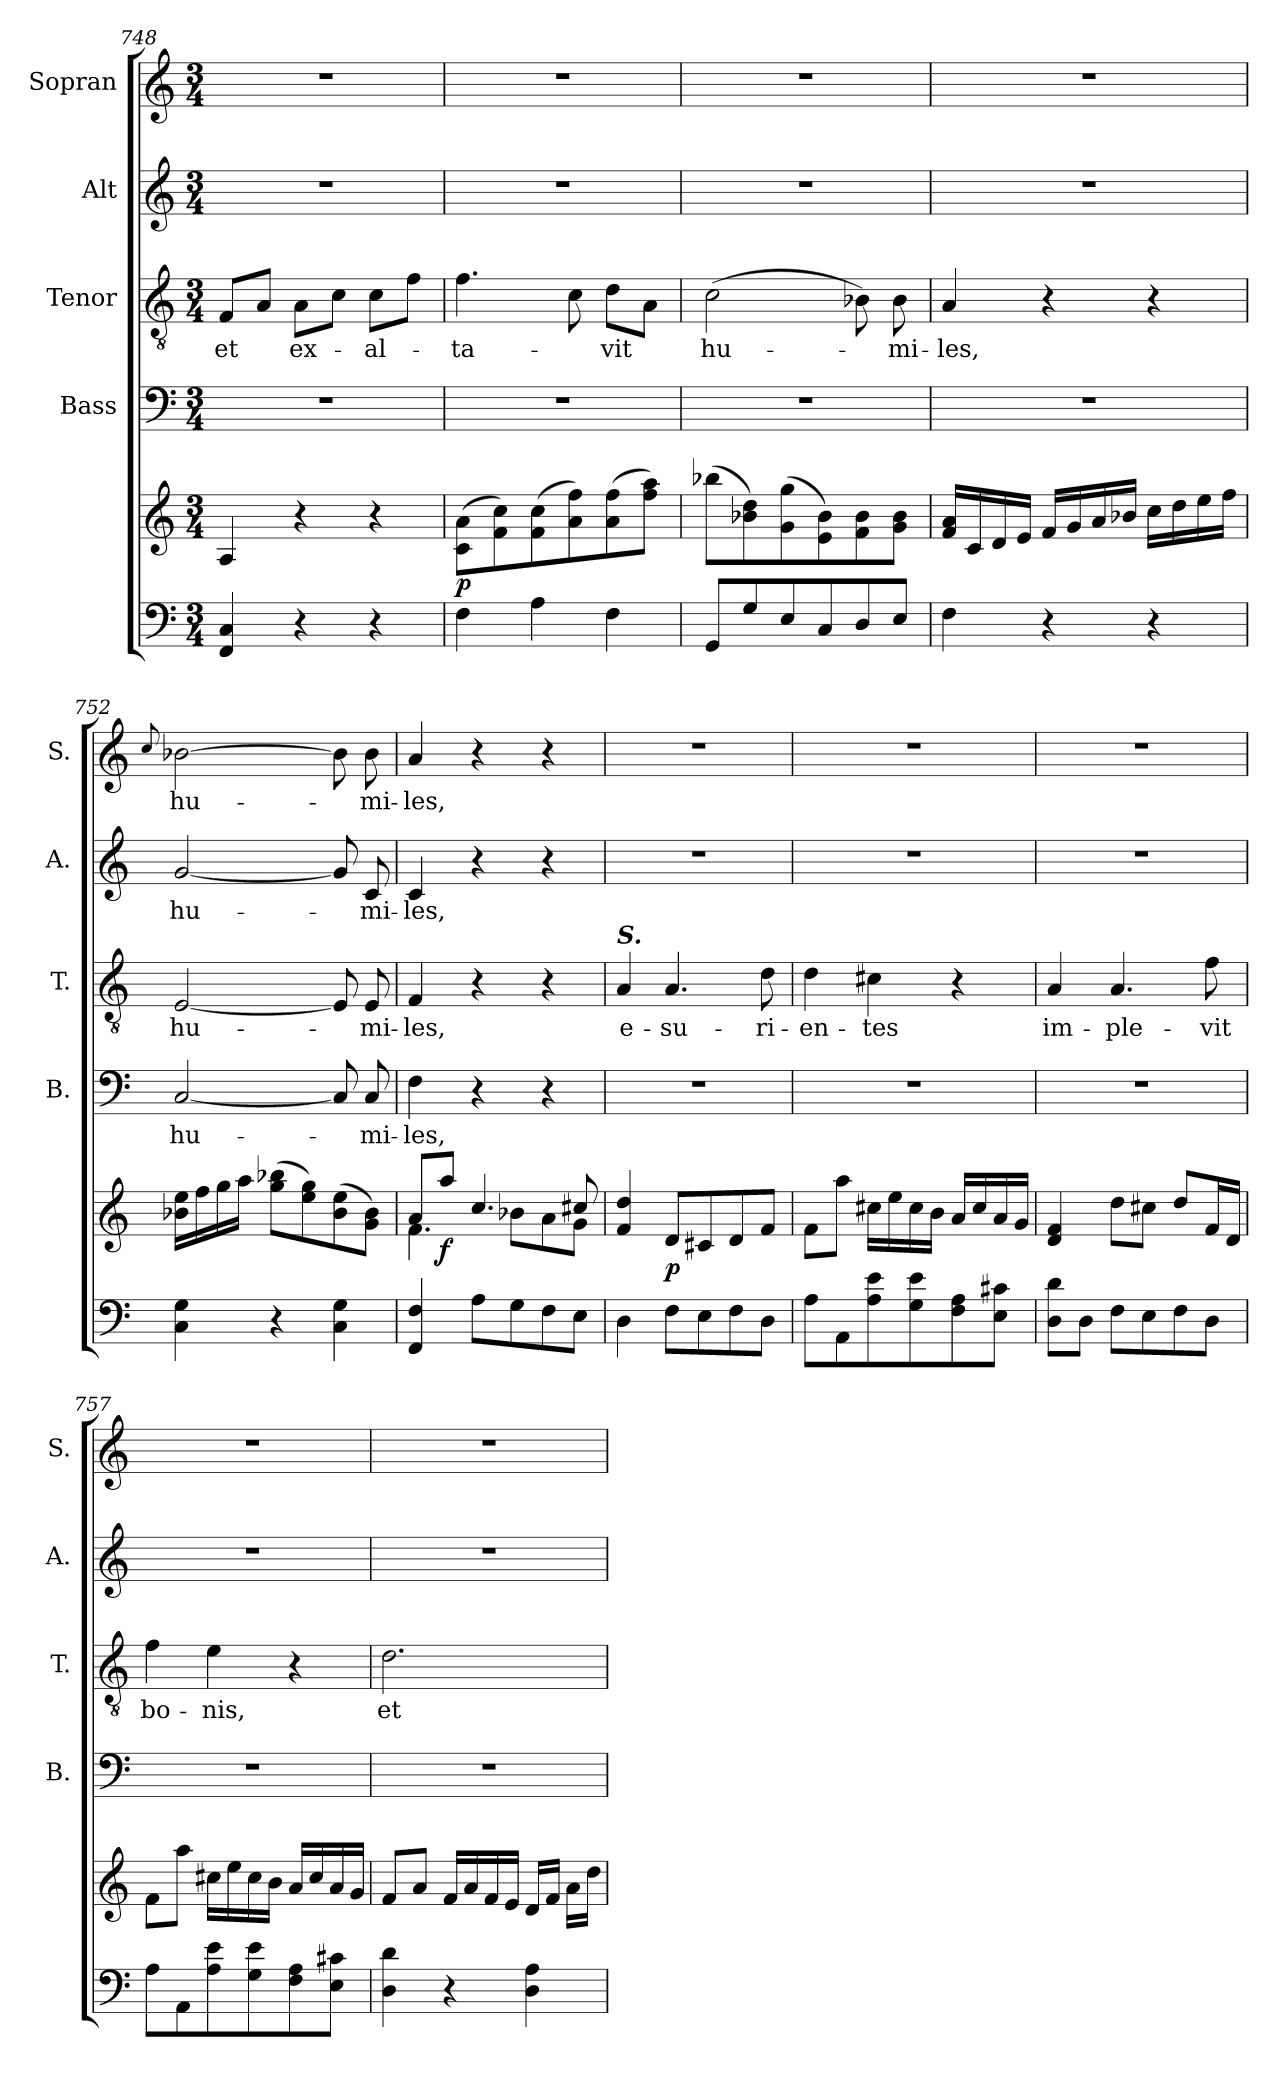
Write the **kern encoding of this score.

**kern	**kern	**dynam	**kern	**text	**kern	**text	**kern	**text	**kern	**text
*part5	*part5	*part5	*part4	*part4	*part3	*part3	*part2	*part2	*part1	*part1
*staff6	*staff5	*staff5/6	*staff4	*staff4	*staff3	*staff3	*staff2	*staff2	*staff1	*staff1
*	*	*	*I"Bass	*	*I"Tenor	*	*I"Alt	*	*I"Sopran	*
*	*	*	*I'B.	*	*I'T.	*	*I'A.	*	*I'S.	*
*clefF4	*clefG2	*	*clefF4	*	*clefGv2	*	*clefG2	*	*clefG2	*
*k[]	*k[]	*	*k[]	*	*k[]	*	*k[]	*	*k[]	*
*C:	*C:	*	*C:	*	*C:	*	*C:	*	*C:	*
*M3/4	*M3/4	*	*M3/4	*	*M3/4	*	*M3/4	*	*M3/4	*
=748	=748	=748	=748	=748	=748	=748	=748	=748	=748	=748
!	!	!	!	!	!	!LO:LY:b	!	!	!	!
4FF/ 4C/	4A/	.	2.r	.	8F/L	et	2.r	.	2.r	.
.	.	.	.	.	8A/J	.	.	.	.	.
!	!	!	!	!	!	!LO:LY:b	!	!	!	!
4r	4r	.	.	.	8A\L	ex-	.	.	.	.
.	.	.	.	.	8c\J	.	.	.	.	.
!	!	!	!	!	!	!LO:LY:b	!	!	!	!
4r	4r	.	.	.	8c\L	-al-	.	.	.	.
.	.	.	.	.	8f\J	.	.	.	.	.
!!LO:PB:g=z
=749	=749	=749	=749	=749	=749	=749	=749	=749	=749	=749
!	!	!LO:DY:b	!	!	!	!LO:LY:b	!	!	!	!
4F\	(>8c\ 8a\L	p	2.r	.	4.f\	-ta-	2.r	.	2.r	.
.	8f\ 8cc\)	.	.	.	.	.	.	.	.	.
4A\	(>8f\ 8cc\	.	.	.	.	.	.	.	.	.
.	8a\ 8ff\)	.	.	.	8c\	.	.	.	.	.
!	!	!	!	!	!	!LO:LY:b	!	!	!	!
4F\	(>8a\ 8ff\	.	.	.	8d\L	-vit	.	.	.	.
.	8ff\ 8aa\J)	.	.	.	8A\J	.	.	.	.	.
=750	=750	=750	=750	=750	=750	=750	=750	=750	=750	=750
!	!	!	!	!	!	!LO:LY:b	!	!	!	!
8GG/L	(>8bb-X\L	.	2.r	.	(>2c\	hu-	2.r	.	2.r	.
8G/	8b-X\ 8dd\)	.	.	.	.	.	.	.	.	.
8E/	(>8g\ 8gg\	.	.	.	.	.	.	.	.	.
8C/	8e\ 8b-\)	.	.	.	.	.	.	.	.	.
8D/	8f\ 8b-\	.	.	.	8B-X\)	.	.	.	.	.
!	!	!	!	!	!	!LO:LY:b	!	!	!	!
8E/J	8g\ 8b-\J	.	.	.	8B-\	-mi-	.	.	.	.
=751	=751	=751	=751	=751	=751	=751	=751	=751	=751	=751
!	!	!	!	!	!	!LO:LY:b	!	!	!	!
4F\	16f/ 16a/LL	.	2.r	.	4A/	-les,	2.r	.	2.r	.
.	16c/	.	.	.	.	.	.	.	.	.
.	16d/	.	.	.	.	.	.	.	.	.
.	16e/JJ	.	.	.	.	.	.	.	.	.
4r	16f/LL	.	.	.	4r	.	.	.	.	.
.	16g/	.	.	.	.	.	.	.	.	.
.	16a/	.	.	.	.	.	.	.	.	.
.	16b-X/JJ	.	.	.	.	.	.	.	.	.
4r	16cc\LL	.	.	.	4r	.	.	.	.	.
.	16dd\	.	.	.	.	.	.	.	.	.
.	16ee\	.	.	.	.	.	.	.	.	.
.	16ff\JJ	.	.	.	.	.	.	.	.	.
=752	=752	=752	=752	=752	=752	=752	=752	=752	=752	=752
.	.	.	.	.	.	.	.	.	8qqcc/	.
!	!	!	!	!LO:LY:b	!	!LO:LY:b	!	!LO:LY:b	!	!LO:LY:b
4C\ 4G\	16b-X\ 16ee\LL	.	[2C/	hu-	[2E/	hu-	[2g/	hu-	[2b-X\	hu-
.	16ff\	.	.	.	.	.	.	.	.	.
.	16gg\	.	.	.	.	.	.	.	.	.
.	16aa\JJ	.	.	.	.	.	.	.	.	.
4r	(>8gg\ 8bb-X\L	.	.	.	.	.	.	.	.	.
.	8ee\ 8gg\)	.	.	.	.	.	.	.	.	.
4C\ 4G\	(>8b-\ 8ee\	.	8C/]	.	8E/]	.	8g/]	.	8b-\]	.
!	!	!	!	!LO:LY:b	!	!LO:LY:b	!	!LO:LY:b	!	!LO:LY:b
.	8g\ 8b-\J)	.	8C/	-mi-	8E/	-mi-	8c/	-mi-	8b-\	-mi-
=753	=753	=753	=753	=753	=753	=753	=753	=753	=753	=753
*	*^	*	*	*	*	*	*	*	*	*
!	!	!	!	!	!LO:LY:b	!	!LO:LY:b	!	!LO:LY:b	!	!LO:LY:b
4FF/ 4F/	8a/L	4.f\	.	4F\	-les,	4F/	-les,	4c/	-les,	4a/	-les,
!	!	!	!LO:DY:b	!	!	!	!	!	!	!	!
.	8aa/J	.	f	.	.	.	.	.	.	.	.
8A\L	4.cc/	.	.	4r	.	4r	.	4r	.	4r	.
8G\	.	8b-X\L	.	.	.	.	.	.	.	.	.
8F\	.	8a\	.	4r	.	4r	.	4r	.	4r	.
8E\J	8cc#X/	8g\J	.	.	.	.	.	.	.	.	.
=754	=754	=754	=754	=754	=754	=754	=754	=754	=754	=754	=754
!	!	!	!	!	!	!LO:TX:a:Bi:t=S.	!	!	!	!	!
!	!	!	!	!	!	!	!LO:LY:b	!	!	!	!
*	*v	*v	*	*	*	*	*	*	*	*	*
4D\	4f/ 4dd/	.	2.r	.	4A/	e-	2.r	.	2.r	.
!	!	!LO:DY:b	!	!	!	!LO:LY:b	!	!	!	!
8F\L	8d/L	p	.	.	4.A/	-su-	.	.	.	.
8E\	8c#X/	.	.	.	.	.	.	.	.	.
8F\	8d/	.	.	.	.	.	.	.	.	.
!	!	!	!	!	!	!LO:LY:b	!	!	!	!
8D\J	8f/J	.	.	.	8d\	-ri-	.	.	.	.
!!LO:LB:g=z
=755	=755	=755	=755	=755	=755	=755	=755	=755	=755	=755
!	!	!	!	!	!	!LO:LY:b	!	!	!	!
8A\L	8f\L	.	2.r	.	4d\	-en-	2.r	.	2.r	.
8AA\	8aa\J	.	.	.	.	.	.	.	.	.
!	!	!	!	!	!	!LO:LY:b	!	!	!	!
8A\ 8e\	16cc#X\LL	.	.	.	4c#X\	-tes	.	.	.	.
.	16ee\	.	.	.	.	.	.	.	.	.
8G\ 8e\	16cc#\	.	.	.	.	.	.	.	.	.
.	16b\JJ	.	.	.	.	.	.	.	.	.
8F\ 8A\	16a/LL	.	.	.	4r	.	.	.	.	.
.	16cc#/	.	.	.	.	.	.	.	.	.
8E\ 8c#X\J	16a/	.	.	.	.	.	.	.	.	.
.	16g/JJ	.	.	.	.	.	.	.	.	.
=756	=756	=756	=756	=756	=756	=756	=756	=756	=756	=756
!	!	!	!	!	!	!LO:LY:b	!	!	!	!
8D\ 8d\L	4d/ 4f/	.	2.r	.	4A/	im-	2.r	.	2.r	.
8D\J	.	.	.	.	.	.	.	.	.	.
!	!	!	!	!	!	!LO:LY:b	!	!	!	!
8F\L	8dd\L	.	.	.	4.A/	-ple-	.	.	.	.
8E\	8cc#X\J	.	.	.	.	.	.	.	.	.
8F\	8dd/L	.	.	.	.	.	.	.	.	.
!	!	!	!	!	!	!LO:LY:b	!	!	!	!
8D\J	16f/L	.	.	.	8f\	-vit	.	.	.	.
.	16d/JJ	.	.	.	.	.	.	.	.	.
=757	=757	=757	=757	=757	=757	=757	=757	=757	=757	=757
!	!	!	!	!	!	!LO:LY:b	!	!	!	!
8A\L	8f\L	.	2.r	.	4f\	bo-	2.r	.	2.r	.
8AA\	8aa\J	.	.	.	.	.	.	.	.	.
!	!	!	!	!	!	!LO:LY:b	!	!	!	!
8A\ 8e\	16cc#X\LL	.	.	.	4e\	-nis,	.	.	.	.
.	16ee\	.	.	.	.	.	.	.	.	.
8G\ 8e\	16cc#\	.	.	.	.	.	.	.	.	.
.	16b\JJ	.	.	.	.	.	.	.	.	.
8F\ 8A\	16a/LL	.	.	.	4r	.	.	.	.	.
.	16cc#/	.	.	.	.	.	.	.	.	.
8E\ 8c#X\J	16a/	.	.	.	.	.	.	.	.	.
.	16g/JJ	.	.	.	.	.	.	.	.	.
=758	=758	=758	=758	=758	=758	=758	=758	=758	=758	=758
!	!	!	!	!	!	!LO:LY:b	!	!	!	!
4D\ 4d\	8f/L	.	2.r	.	2.d\	et	2.r	.	2.r	.
.	8a/J	.	.	.	.	.	.	.	.	.
4r	16f/LL	.	.	.	.	.	.	.	.	.
.	16a/	.	.	.	.	.	.	.	.	.
.	16f/	.	.	.	.	.	.	.	.	.
.	16e/JJ	.	.	.	.	.	.	.	.	.
4D\ 4A\	16d/LL	.	.	.	.	.	.	.	.	.
.	16f/JJ	.	.	.	.	.	.	.	.	.
.	16a\LL	.	.	.	.	.	.	.	.	.
.	16dd\JJ	.	.	.	.	.	.	.	.	.
=	=	=	=	=	=	=	=	=	=	=
*-	*-	*-	*-	*-	*-	*-	*-	*-	*-	*-
